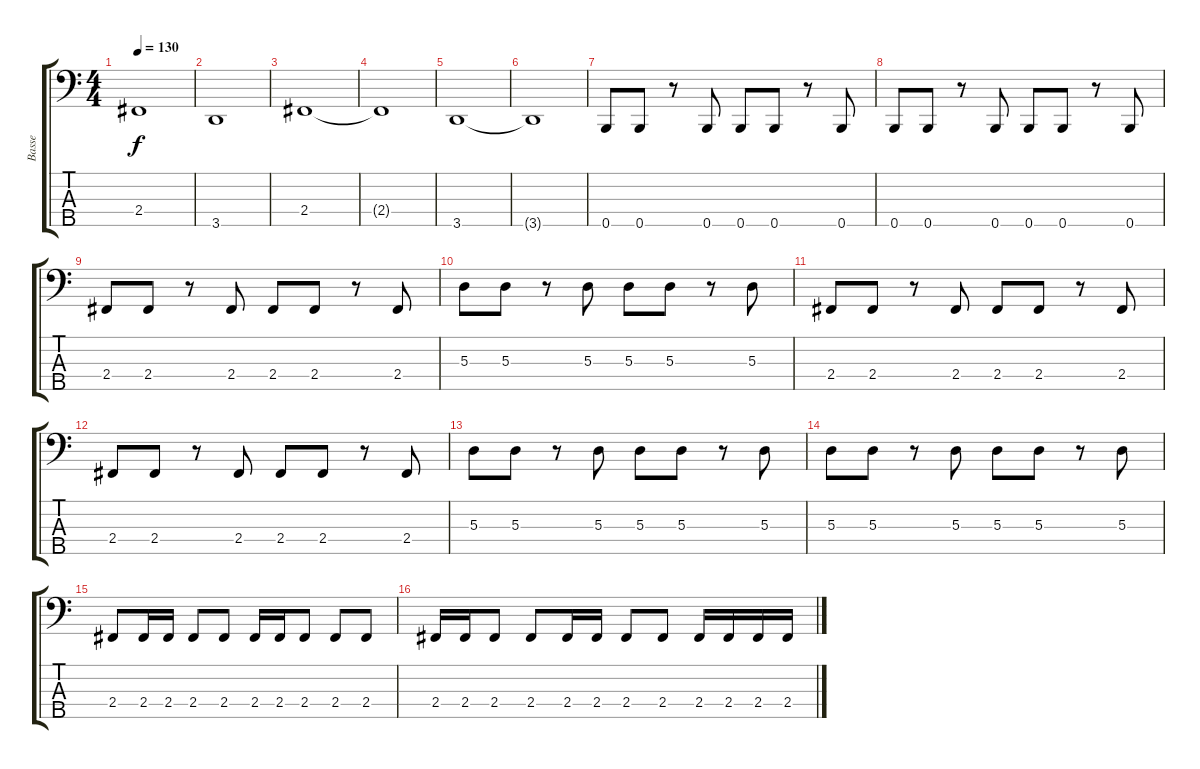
\track ("Basse" "Basse") {instrument electricbassfinger}
\staff {score tabs}
\tuning (G2 D2 A1 E1 B0) {hide}
\ts (4 4)
\tempo 130
\clef f4
\ks c
2.4.1{dy f} |
3.5.1 |
2.4.1 |
2.4{t}.1 |
3.5.1 |
3.5{t}.1 |
0.5.8 0.5.8 r.8 0.5.8 0.5.8 0.5.8 r.8 0.5.8 |
0.5.8 0.5.8 r.8 0.5.8 0.5.8 0.5.8 r.8 0.5.8 |
2.4.8 2.4.8 r.8 2.4.8 2.4.8 2.4.8 r.8 2.4.8 |
5.3.8 5.3.8 r.8 5.3.8 5.3.8 5.3.8 r.8 5.3.8 |
2.4.8 2.4.8 r.8 2.4.8 2.4.8 2.4.8 r.8 2.4.8 |
2.4.8 2.4.8 r.8 2.4.8 2.4.8 2.4.8 r.8 2.4.8 |
5.3.8 5.3.8 r.8 5.3.8 5.3.8 5.3.8 r.8 5.3.8 |
5.3.8 5.3.8 r.8 5.3.8 5.3.8 5.3.8 r.8 5.3.8 |
2.4.8 2.4.16 2.4.16 2.4.8 2.4.8 2.4.16 2.4.16 2.4.8 2.4.8 2.4.8 |
2.4.16 2.4.16 2.4.8 2.4.8 2.4.16 2.4.16 2.4.8 2.4.8 2.4.16 2.4.16 2.4.16 2.4.16
